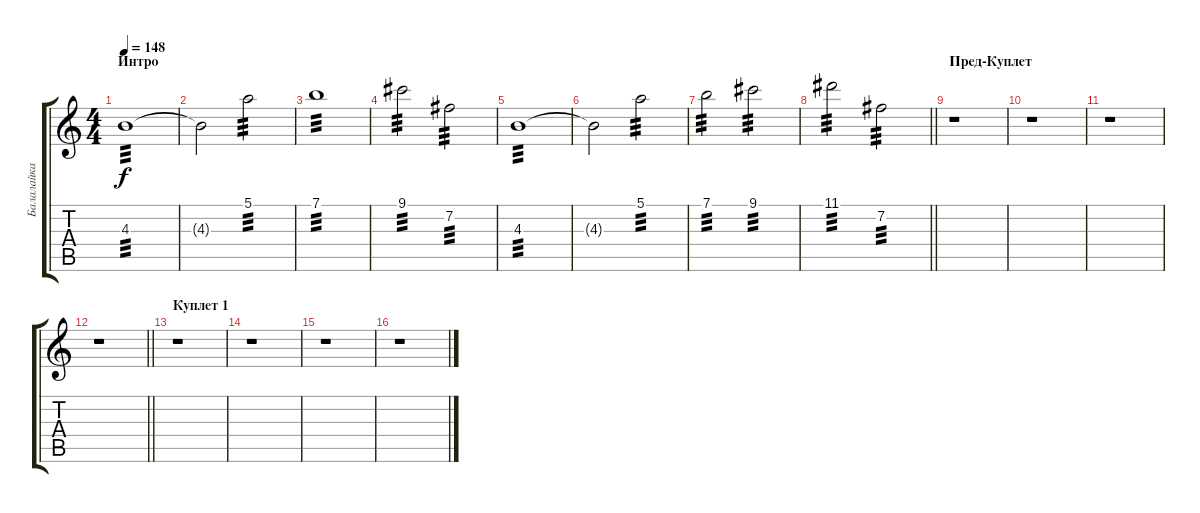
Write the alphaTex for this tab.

\track ("Балалайка" "Балалайка") {instrument acousticguitarnylon}
\staff {score tabs}
\tuning (E4 B3 G3 D3 A2 E2) {hide}
\ts (4 4)
\section ("" "Интро")
\tempo 148
\clef g2
\ks c
4.3.1{tp 3 dy f instrument acousticguitarnylon} |
4.3{t}.2 5.1.2{tp 3} |
7.1.1{tp 3} |
9.1.2{tp 3} 7.2.2{tp 3} |
4.3.1{tp 3} |
4.3{t}.2 5.1.2{tp 3} |
7.1.2{tp 3} 9.1.2{tp 3} |
\barLineRight lightlight
11.1.2{tp 3} 7.2.2{tp 3} |
\section ("" "Пред-Куплет")
r.1 |
r.1 |
r.1 |
\barLineRight lightlight
r.1 |
\section ("" "Куплет 1")
r.1 |
r.1 |
r.1 |
r.1
